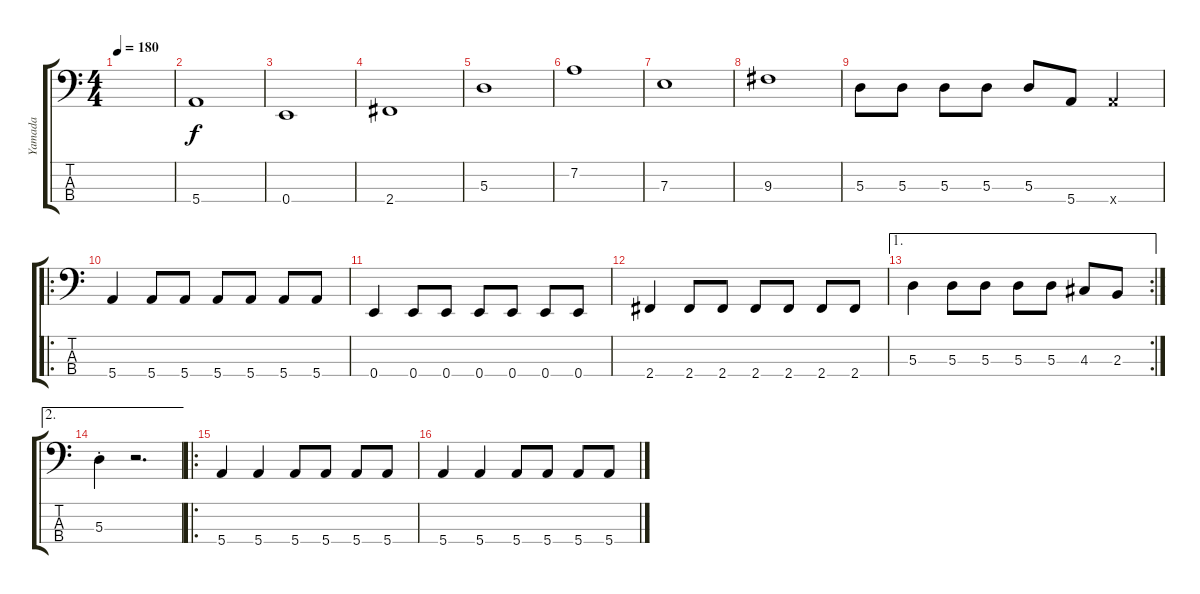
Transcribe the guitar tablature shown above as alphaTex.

\track ("Yamada" "Yamada") {instrument electricbasspick}
\staff {score tabs}
\tuning (G2 D2 A1 E1) {hide}
\ts (4 4)
\tempo 180
\clef f4
\ks c
|
5.4.1 |
0.4.1 |
2.4.1 |
5.3.1 |
7.2.1 |
7.3.1 |
9.3.1 |
5.3.8 5.3.8 5.3.8 5.3.8 5.3.8 5.4.8 5.4{x}.4 |
\ro
5.4.4 5.4.8 5.4.8 5.4.8 5.4.8 5.4.8 5.4.8 |
0.4.4 0.4.8 0.4.8 0.4.8 0.4.8 0.4.8 0.4.8 |
2.4.4 2.4.8 2.4.8 2.4.8 2.4.8 2.4.8 2.4.8 |
\ae 1
\rc 2
5.3.4 5.3.8 5.3.8 5.3.8 5.3.8 4.3.8 2.3.8 |
\ae 2
5.3{st}.4 r.2{d} |
\ro
5.4.4 5.4.4 5.4.8 5.4.8 5.4.8 5.4.8 |
5.4.4 5.4.4 5.4.8 5.4.8 5.4.8 5.4.8
